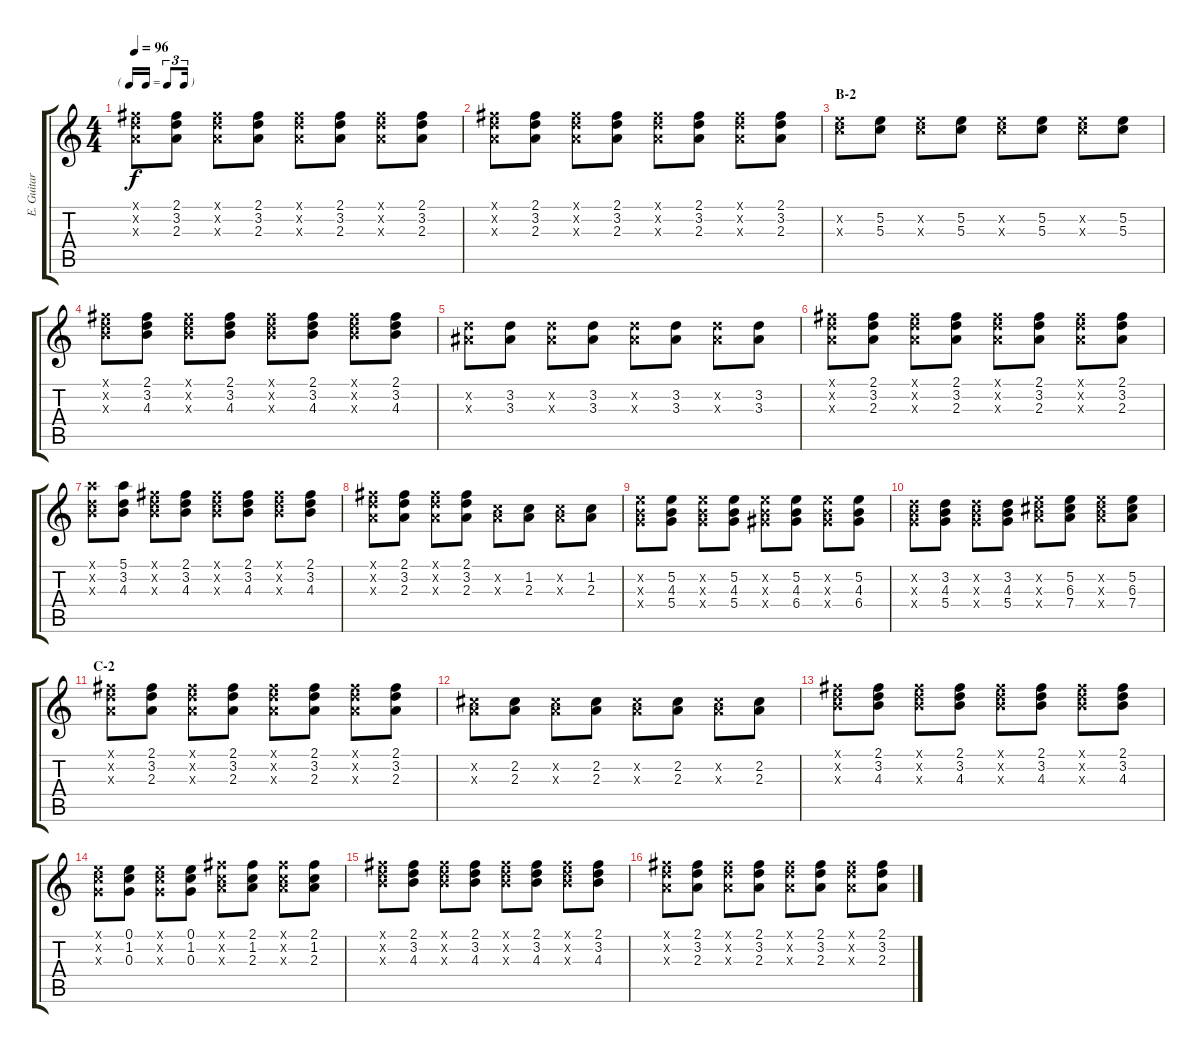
\track ("E. Guitar II" "E. Guitar ") {instrument overdrivenguitar}
\staff {score tabs}
\tuning (E4 B3 G3 D3 A2 E2) {hide}
\ts (4 4)
\tf triplet16th
\tempo 96
\clef g2
\ks c
(2.1{x} 3.2{x} 2.3{x}).8{dy f} (2.1 3.2 2.3).8 (2.1{x} 3.2{x} 2.3{x}).8 (2.1 3.2 2.3).8 (2.1{x} 3.2{x} 2.3{x}).8 (2.1 3.2 2.3).8 (2.1{x} 3.2{x} 2.3{x}).8 (2.1 3.2 2.3).8 |
(2.1{x} 3.2{x} 2.3{x}).8 (2.1 3.2 2.3).8 (2.1{x} 3.2{x} 2.3{x}).8 (2.1 3.2 2.3).8 (2.1{x} 3.2{x} 2.3{x}).8 (2.1 3.2 2.3).8 (2.1{x} 3.2{x} 2.3{x}).8 (2.1 3.2 2.3).8 |
\section ("" "B-2")
(5.2{x} 5.3{x}).8 (5.2 5.3).8 (5.2{x} 5.3{x}).8 (5.2 5.3).8 (5.2{x} 5.3{x}).8 (5.2 5.3).8 (5.2{x} 5.3{x}).8 (5.2 5.3).8 |
(2.1{x} 3.2{x} 4.3{x}).8 (2.1 3.2 4.3).8 (2.1{x} 3.2{x} 4.3{x}).8 (2.1 3.2 4.3).8 (2.1{x} 3.2{x} 4.3{x}).8 (2.1 3.2 4.3).8 (2.1{x} 3.2{x} 4.3{x}).8 (2.1 3.2 4.3).8 |
(3.2{x} 3.3{x}).8 (3.2 3.3).8 (3.2{x} 3.3{x}).8 (3.2 3.3).8 (3.2{x} 3.3{x}).8 (3.2 3.3).8 (3.2{x} 3.3{x}).8 (3.2 3.3).8 |
(2.1{x} 3.2{x} 2.3{x}).8 (2.1 3.2 2.3).8 (2.1{x} 3.2{x} 2.3{x}).8 (2.1 3.2 2.3).8 (2.1{x} 3.2{x} 2.3{x}).8 (2.1 3.2 2.3).8 (2.1{x} 3.2{x} 2.3{x}).8 (2.1 3.2 2.3).8 |
(5.1{x} 3.2{x} 4.3{x}).8 (5.1 3.2 4.3).8 (2.1{x} 3.2{x} 4.3{x}).8 (2.1 3.2 4.3).8 (2.1{x} 3.2{x} 4.3{x}).8 (2.1 3.2 4.3).8 (2.1{x} 3.2{x} 4.3{x}).8 (2.1 3.2 4.3).8 |
(2.1{x} 3.2{x} 2.3{x}).8 (2.1 3.2 2.3).8 (2.1{x} 3.2{x} 2.3{x}).8 (2.1 3.2 2.3).8 (1.2{x} 2.3{x}).8 (1.2 2.3).8 (1.2{x} 2.3{x}).8 (1.2 2.3).8 |
(5.2{x} 4.3{x} 5.4{x}).8 (5.2 4.3 5.4).8 (5.2{x} 4.3{x} 5.4{x}).8 (5.2 4.3 5.4).8 (5.2{x} 4.3{x} 6.4{x}).8 (5.2 4.3 6.4).8 (5.2{x} 4.3{x} 6.4{x}).8 (5.2 4.3 6.4).8 |
(3.2{x} 4.3{x} 5.4{x}).8 (3.2 4.3 5.4).8 (3.2{x} 4.3{x} 5.4{x}).8 (3.2 4.3 5.4).8 (5.2{x} 6.3{x} 7.4{x}).8 (5.2 6.3 7.4).8 (5.2{x} 6.3{x} 7.4{x}).8 (5.2 6.3 7.4).8 |
\section ("" "C-2")
(2.1{x} 3.2{x} 2.3{x}).8 (2.1 3.2 2.3).8 (2.1{x} 3.2{x} 2.3{x}).8 (2.1 3.2 2.3).8 (2.1{x} 3.2{x} 2.3{x}).8 (2.1 3.2 2.3).8 (2.1{x} 3.2{x} 2.3{x}).8 (2.1 3.2 2.3).8 |
(2.2{x} 2.3{x}).8 (2.2 2.3).8 (2.2{x} 2.3{x}).8 (2.2 2.3).8 (2.2{x} 2.3{x}).8 (2.2 2.3).8 (2.2{x} 2.3{x}).8 (2.2 2.3).8 |
(2.1{x} 3.2{x} 4.3{x}).8 (2.1 3.2 4.3).8 (2.1{x} 3.2{x} 4.3{x}).8 (2.1 3.2 4.3).8 (2.1{x} 3.2{x} 4.3{x}).8 (2.1 3.2 4.3).8 (2.1{x} 3.2{x} 4.3{x}).8 (2.1 3.2 4.3).8 |
(0.1{x} 1.2{x} 0.3{x}).8 (0.1 1.2 0.3).8 (0.1{x} 1.2{x} 0.3{x}).8 (0.1 1.2 0.3).8 (2.1{x} 1.2{x} 2.3{x}).8 (2.1 1.2 2.3).8 (2.1{x} 1.2{x} 2.3{x}).8 (2.1 1.2 2.3).8 |
(2.1{x} 3.2{x} 4.3{x}).8 (2.1 3.2 4.3).8 (2.1{x} 3.2{x} 4.3{x}).8 (2.1 3.2 4.3).8 (2.1{x} 3.2{x} 4.3{x}).8 (2.1 3.2 4.3).8 (2.1{x} 3.2{x} 4.3{x}).8 (2.1 3.2 4.3).8 |
(2.1{x} 3.2{x} 2.3{x}).8 (2.1 3.2 2.3).8 (2.1{x} 3.2{x} 2.3{x}).8 (2.1 3.2 2.3).8 (2.1{x} 3.2{x} 2.3{x}).8 (2.1 3.2 2.3).8 (2.1{x} 3.2{x} 2.3{x}).8 (2.1 3.2 2.3).8
